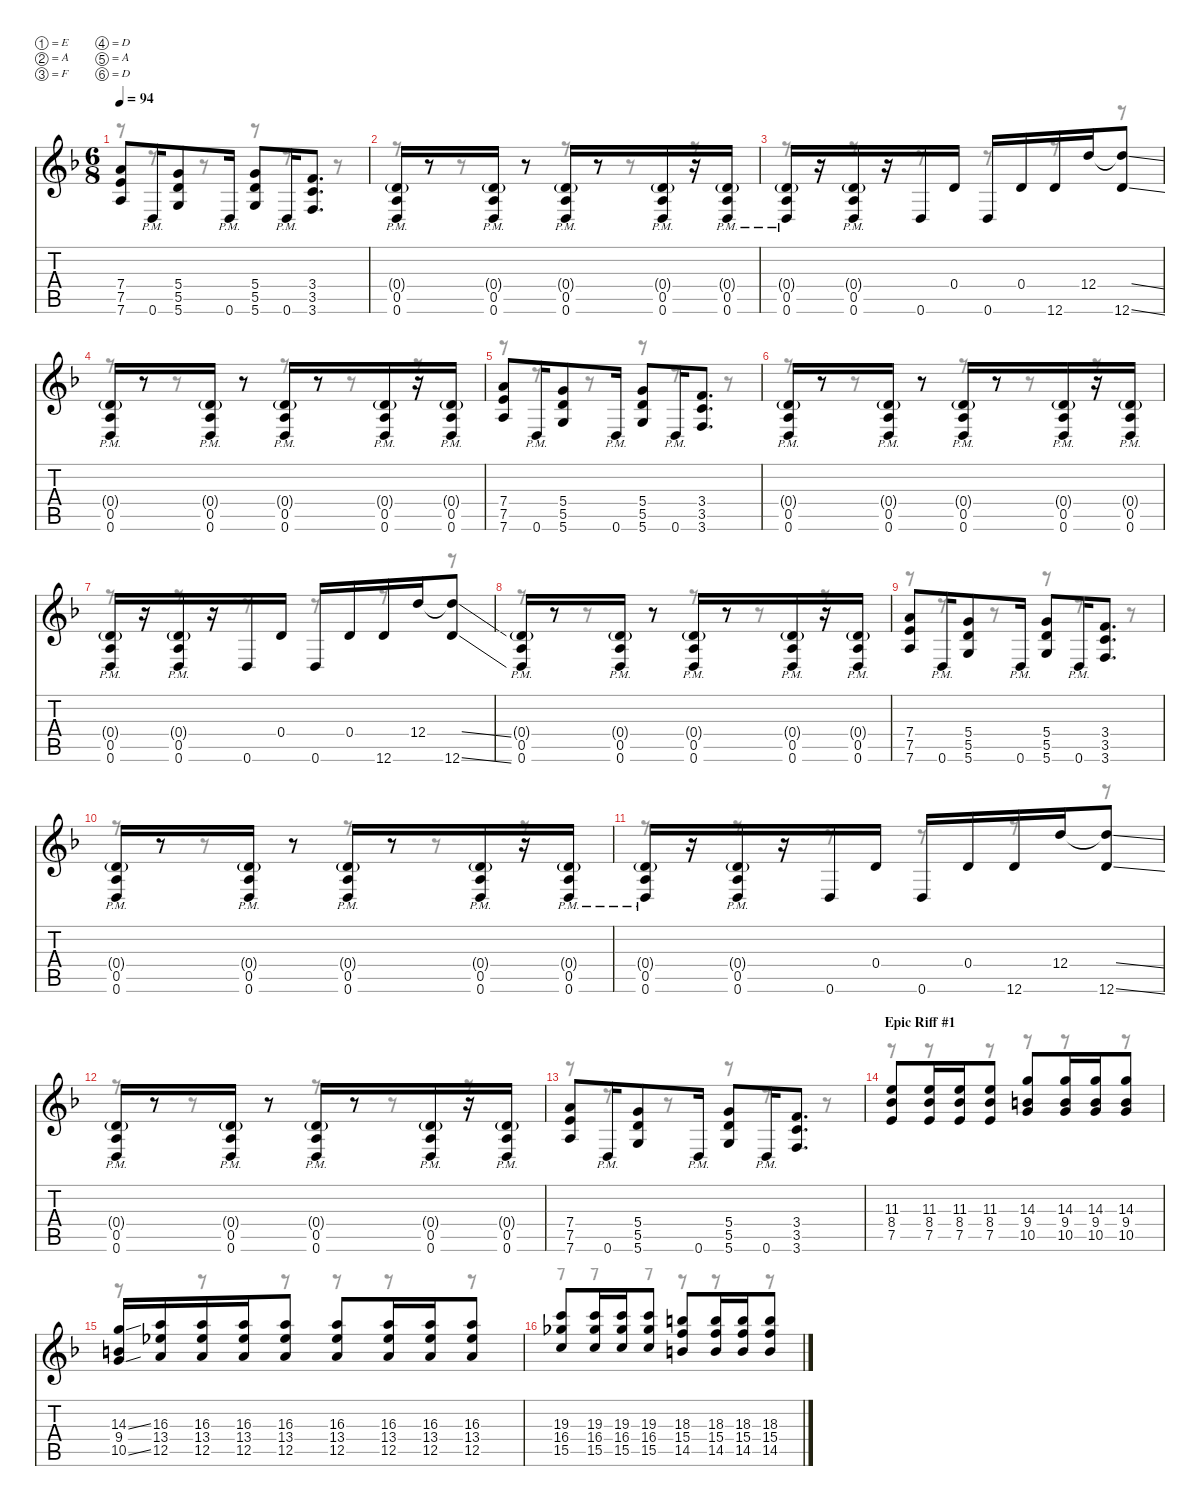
\defaultSystemsLayout 4
\hideDynamics
\bracketExtendMode nobrackets
\singleTrackTrackNamePolicy hidden
\multiTrackTrackNamePolicy hidden
\otherSystemsTrackNameOrientation horizontal
\track ("M. Akerfeldt" "dist.guit.") {defaultSystemsLayout 4 instrument distortionguitar}
\staff {score tabs}
\tuning (E4 A3 F3 D3 A2 D2)
\voice
\ts (6 8)
\tempo 94
\clef g2
\ks dminor
(7.4{acc forcenatural} 7.5{acc forcenatural} 7.6{acc forcenatural}).8{dy f beam Up} 0.6{pm acc forcenatural}.16{beam Up} (5.4{acc forcenatural} 5.5{acc forcenatural} 5.6{acc forcenatural}).8{beam Up} 0.6{pm acc forcenatural}.16{beam Up} (5.4{acc forcenatural} 5.5{acc forcenatural} 5.6{acc forcenatural}).8{beam Up} 0.6{pm acc forcenatural}.16{beam Up} (3.4{acc forcenatural} 3.5{acc forcenatural} 3.6{acc forcenatural}).8{d beam Up} |
(0.4{g acc forcenatural} 0.5{acc forcenatural} 0.6{pm acc forcenatural}).16{beam Up} r.8{beam Up} (0.4{g acc forcenatural} 0.5{acc forcenatural} 0.6{pm acc forcenatural}).16{beam Up} r.8{beam Up} (0.4{g acc forcenatural} 0.5{acc forcenatural} 0.6{pm acc forcenatural}).16{beam Up} r.8{beam Up} (0.4{g acc forcenatural} 0.5{acc forcenatural} 0.6{pm acc forcenatural}).16{beam Up} r.16{beam Up} (0.4{g acc forcenatural} 0.5{acc forcenatural} 0.6{pm acc forcenatural}).16{beam Up} |
(0.4{g acc forcenatural} 0.5{acc forcenatural} 0.6{pm acc forcenatural}).16{beam Up} r.16{beam Up} (0.4{g acc forcenatural} 0.5{acc forcenatural} 0.6{pm acc forcenatural}).16{beam Up} r.16{beam Up} 0.6{acc forcenatural}.16{beam Up} 0.4{acc forcenatural}.16{beam Up} 0.6{acc forcenatural}.16{beam Up} 0.4{acc forcenatural}.16{beam Up} 12.6{acc forcenatural}.16{beam Up} 12.4{acc forcenatural}.16{beam Up} (12.4{ss t acc forcenatural} 12.6{ss acc forcenatural}).8{beam Up} |
(0.4{g acc forcenatural} 0.5{acc forcenatural} 0.6{pm acc forcenatural}).16{beam Up} r.8{beam Up} (0.4{g acc forcenatural} 0.5{acc forcenatural} 0.6{pm acc forcenatural}).16{beam Up} r.8{beam Up} (0.4{g acc forcenatural} 0.5{acc forcenatural} 0.6{pm acc forcenatural}).16{beam Up} r.8{beam Up} (0.4{g acc forcenatural} 0.5{acc forcenatural} 0.6{pm acc forcenatural}).16{beam Up} r.16{beam Up} (0.4{g acc forcenatural} 0.5{acc forcenatural} 0.6{pm acc forcenatural}).16{beam Up} |
(7.4{acc forcenatural} 7.5{acc forcenatural} 7.6{acc forcenatural}).8{beam Up} 0.6{pm acc forcenatural}.16{beam Up} (5.4{acc forcenatural} 5.5{acc forcenatural} 5.6{acc forcenatural}).8{beam Up} 0.6{pm acc forcenatural}.16{beam Up} (5.4{acc forcenatural} 5.5{acc forcenatural} 5.6{acc forcenatural}).8{beam Up} 0.6{pm acc forcenatural}.16{beam Up} (3.4{acc forcenatural} 3.5{acc forcenatural} 3.6{acc forcenatural}).8{d beam Up} |
(0.4{g acc forcenatural} 0.5{acc forcenatural} 0.6{pm acc forcenatural}).16{beam Up} r.8{beam Up} (0.4{g acc forcenatural} 0.5{acc forcenatural} 0.6{pm acc forcenatural}).16{beam Up} r.8{beam Up} (0.4{g acc forcenatural} 0.5{acc forcenatural} 0.6{pm acc forcenatural}).16{beam Up} r.8{beam Up} (0.4{g acc forcenatural} 0.5{acc forcenatural} 0.6{pm acc forcenatural}).16{beam Up} r.16{beam Up} (0.4{g acc forcenatural} 0.5{acc forcenatural} 0.6{pm acc forcenatural}).16{beam Up} |
(0.4{g acc forcenatural} 0.5{acc forcenatural} 0.6{pm acc forcenatural}).16{beam Up} r.16{beam Up} (0.4{g acc forcenatural} 0.5{acc forcenatural} 0.6{pm acc forcenatural}).16{beam Up} r.16{beam Up} 0.6{acc forcenatural}.16{beam Up} 0.4{acc forcenatural}.16{beam Up} 0.6{acc forcenatural}.16{beam Up} 0.4{acc forcenatural}.16{beam Up} 12.6{acc forcenatural}.16{beam Up} 12.4{acc forcenatural}.16{beam Up} (12.4{ss t acc forcenatural} 12.6{ss acc forcenatural}).8{beam Up} |
(0.4{g acc forcenatural} 0.5{acc forcenatural} 0.6{pm acc forcenatural}).16{beam Up} r.8{beam Up} (0.4{g acc forcenatural} 0.5{acc forcenatural} 0.6{pm acc forcenatural}).16{beam Up} r.8{beam Up} (0.4{g acc forcenatural} 0.5{acc forcenatural} 0.6{pm acc forcenatural}).16{beam Up} r.8{beam Up} (0.4{g acc forcenatural} 0.5{acc forcenatural} 0.6{pm acc forcenatural}).16{beam Up} r.16{beam Up} (0.4{g acc forcenatural} 0.5{acc forcenatural} 0.6{pm acc forcenatural}).16{beam Up} |
(7.4{acc forcenatural} 7.5{acc forcenatural} 7.6{acc forcenatural}).8{beam Up} 0.6{pm acc forcenatural}.16{beam Up} (5.4{acc forcenatural} 5.5{acc forcenatural} 5.6{acc forcenatural}).8{beam Up} 0.6{pm acc forcenatural}.16{beam Up} (5.4{acc forcenatural} 5.5{acc forcenatural} 5.6{acc forcenatural}).8{beam Up} 0.6{pm acc forcenatural}.16{beam Up} (3.4{acc forcenatural} 3.5{acc forcenatural} 3.6{acc forcenatural}).8{d beam Up} |
(0.4{g acc forcenatural} 0.5{acc forcenatural} 0.6{pm acc forcenatural}).16{beam Up} r.8{beam Up} (0.4{g acc forcenatural} 0.5{acc forcenatural} 0.6{pm acc forcenatural}).16{beam Up} r.8{beam Up} (0.4{g acc forcenatural} 0.5{acc forcenatural} 0.6{pm acc forcenatural}).16{beam Up} r.8{beam Up} (0.4{g acc forcenatural} 0.5{acc forcenatural} 0.6{pm acc forcenatural}).16{beam Up} r.16{beam Up} (0.4{g acc forcenatural} 0.5{acc forcenatural} 0.6{pm acc forcenatural}).16{beam Up} |
(0.4{g acc forcenatural} 0.5{acc forcenatural} 0.6{pm acc forcenatural}).16{beam Up} r.16{beam Up} (0.4{g acc forcenatural} 0.5{acc forcenatural} 0.6{pm acc forcenatural}).16{beam Up} r.16{beam Up} 0.6{acc forcenatural}.16{beam Up} 0.4{acc forcenatural}.16{beam Up} 0.6{acc forcenatural}.16{beam Up} 0.4{acc forcenatural}.16{beam Up} 12.6{acc forcenatural}.16{beam Up} 12.4{acc forcenatural}.16{beam Up} (12.4{ss t acc forcenatural} 12.6{ss acc forcenatural}).8{beam Up} |
(0.4{g acc forcenatural} 0.5{acc forcenatural} 0.6{pm acc forcenatural}).16{beam Up} r.8{beam Up} (0.4{g acc forcenatural} 0.5{acc forcenatural} 0.6{pm acc forcenatural}).16{beam Up} r.8{beam Up} (0.4{g acc forcenatural} 0.5{acc forcenatural} 0.6{pm acc forcenatural}).16{beam Up} r.8{beam Up} (0.4{g acc forcenatural} 0.5{acc forcenatural} 0.6{pm acc forcenatural}).16{beam Up} r.16{beam Up} (0.4{g acc forcenatural} 0.5{acc forcenatural} 0.6{pm acc forcenatural}).16{beam Up} |
(7.4{acc forcenatural} 7.5{acc forcenatural} 7.6{acc forcenatural}).8{beam Up} 0.6{pm acc forcenatural}.16{beam Up} (5.4{acc forcenatural} 5.5{acc forcenatural} 5.6{acc forcenatural}).8{beam Up} 0.6{pm acc forcenatural}.16{beam Up} (5.4{acc forcenatural} 5.5{acc forcenatural} 5.6{acc forcenatural}).8{beam Up} 0.6{pm acc forcenatural}.16{beam Up} (3.4{acc forcenatural} 3.5{acc forcenatural} 3.6{acc forcenatural}).8{d beam Up} |
\section ("" "Epic Riff #1")
(11.3{acc forcenatural} 8.4{acc b} 7.5{acc forcenatural}).8{dy ff beam Up} (11.3{acc forcenatural} 8.4{acc b} 7.5{acc forcenatural}).16{beam Up} (11.3{acc forcenatural} 8.4{acc b} 7.5{acc forcenatural}).16{beam Up} (11.3{acc forcenatural} 8.4{acc b} 7.5{acc forcenatural}).8{beam Up} (14.3{acc forcenatural} 9.4{acc forcenatural} 10.5{acc forcenatural}).8{beam Up} (14.3{acc forcenatural} 9.4{acc forcenatural} 10.5{acc forcenatural}).16{beam Up} (14.3{acc forcenatural} 9.4{acc forcenatural} 10.5{acc forcenatural}).16{beam Up} (14.3{acc forcenatural} 9.4{acc forcenatural} 10.5{acc forcenatural}).8{beam Up} |
(14.3{ss acc forcenatural} 9.4{acc forcenatural} 10.5{ss acc forcenatural}).16{beam Up} (16.3{acc forcenatural} 13.4{acc b} 12.5{acc forcenatural}).16{beam Up} (16.3{acc forcenatural} 13.4{acc b} 12.5{acc forcenatural}).16{beam Up} (16.3{acc forcenatural} 13.4{acc b} 12.5{acc forcenatural}).16{beam Up} (16.3{acc forcenatural} 13.4{acc b} 12.5{acc forcenatural}).8{beam Up} (16.3{acc forcenatural} 13.4{acc b} 12.5{acc forcenatural}).8{beam Up} (16.3{acc forcenatural} 13.4{acc b} 12.5{acc forcenatural}).16{beam Up} (16.3{acc forcenatural} 13.4{acc b} 12.5{acc forcenatural}).16{beam Up} (16.3{acc forcenatural} 13.4{acc b} 12.5{acc forcenatural}).8{beam Up} |
(19.3{acc forcenatural} 16.4{acc b} 15.5{acc forcenatural}).8{beam Up} (19.3{acc forcenatural} 16.4{acc b} 15.5{acc forcenatural}).16{beam Up} (19.3{acc forcenatural} 16.4{acc b} 15.5{acc forcenatural}).16{beam Up} (19.3{acc forcenatural} 16.4{acc b} 15.5{acc forcenatural}).8{beam Up} (18.3{acc forcenatural} 15.4{acc forcenatural} 14.5{acc forcenatural}).8{beam Up} (18.3{acc forcenatural} 15.4{acc forcenatural} 14.5{acc forcenatural}).16{beam Up} (18.3{acc forcenatural} 15.4{acc forcenatural} 14.5{acc forcenatural}).16{beam Up} (18.3{acc forcenatural} 15.4{acc forcenatural} 14.5{acc forcenatural}).8{beam Up}
\voice
\clef g2
\ottava regular
\simile none
\ks dminor
r.8{dy mf beam Down} r.8{beam Down} r.8{beam Down} r.8{beam Down} r.8{beam Down} r.8{beam Down} |
r.8{beam Down} r.8{beam Down} r.8{beam Down} r.8{beam Down} r.8{beam Down} r.8{beam Down} |
r.8{beam Down} r.8{beam Down} r.8{beam Down} r.8{beam Down} r.8{beam Down} r.8{beam Down} |
r.8{beam Down} r.8{beam Down} r.8{beam Down} r.8{beam Down} r.8{beam Down} r.8{beam Down} |
r.8{beam Down} r.8{beam Down} r.8{beam Down} r.8{beam Down} r.8{beam Down} r.8{beam Down} |
r.8{beam Down} r.8{beam Down} r.8{beam Down} r.8{beam Down} r.8{beam Down} r.8{beam Down} |
r.8{beam Down} r.8{beam Down} r.8{beam Down} r.8{beam Down} r.8{beam Down} r.8{beam Down} |
r.8{beam Down} r.8{beam Down} r.8{beam Down} r.8{beam Down} r.8{beam Down} r.8{beam Down} |
r.8{beam Down} r.8{beam Down} r.8{beam Down} r.8{beam Down} r.8{beam Down} r.8{beam Down} |
r.8{beam Down} r.8{beam Down} r.8{beam Down} r.8{beam Down} r.8{beam Down} r.8{beam Down} |
r.8{beam Down} r.8{beam Down} r.8{beam Down} r.8{beam Down} r.8{beam Down} r.8{beam Down} |
r.8{beam Down} r.8{beam Down} r.8{beam Down} r.8{beam Down} r.8{beam Down} r.8{beam Down} |
r.8{beam Down} r.8{beam Down} r.8{beam Down} r.8{beam Down} r.8{beam Down} r.8{beam Down} |
r.8{beam Down} r.8{beam Down} r.8{beam Down} r.8{beam Down} r.8{beam Down} r.8{beam Down} |
r.8{beam Down} r.8{beam Down} r.8{beam Down} r.8{beam Down} r.8{beam Down} r.8{beam Down} |
r.8{beam Down} r.8{beam Down} r.8{beam Down} r.8{beam Down} r.8{beam Down} r.8{beam Down}
